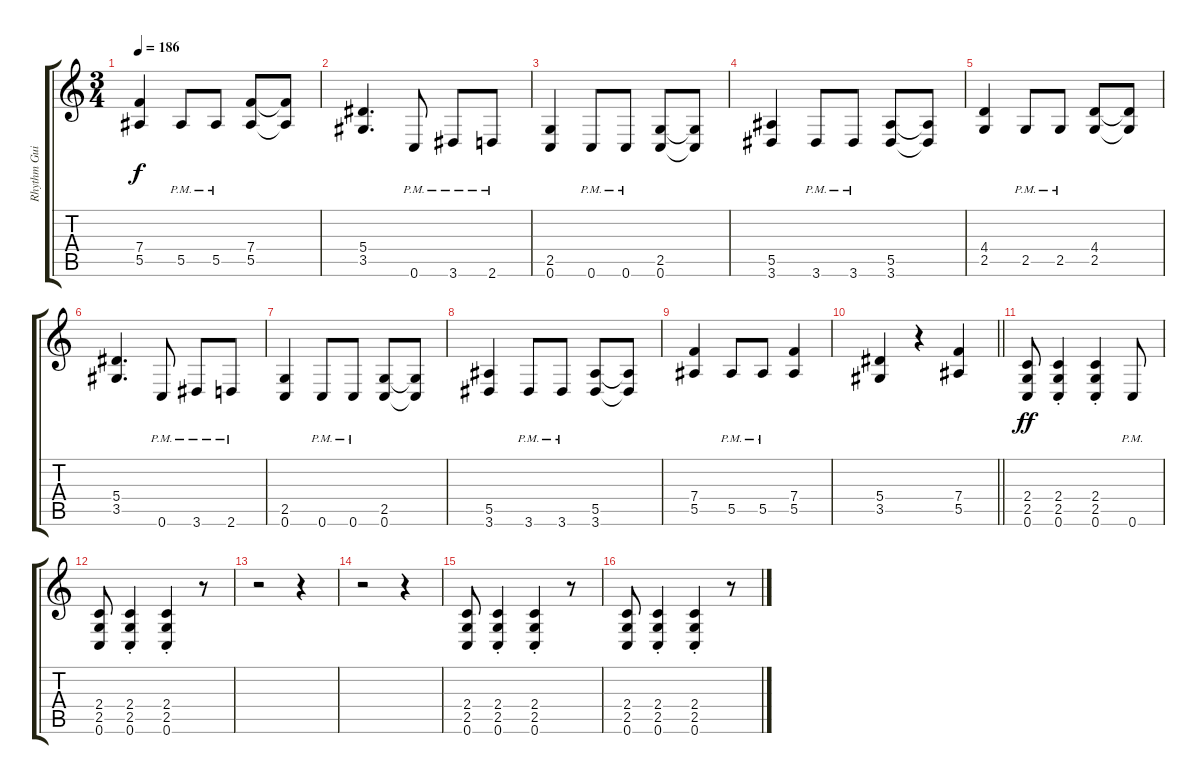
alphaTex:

\track ("Rhythm Guitar 2" "Rhythm Gui") {instrument distortionguitar}
\staff {score tabs}
\tuning (C4 G3 Eb3 Bb2 F2 C2) {hide}
\ts (3 4)
\tempo 186
\clef g2
\ks c
(7.4 5.5).4{dy f} 5.5{pm}.8 5.5{pm}.8 (7.4 5.5).8 (7.4{t} 5.5{t}).8 |
(5.4 3.5).4{d} 0.6{pm}.8 3.6{pm}.8 2.6{pm}.8 |
(2.5 0.6).4 0.6{pm}.8 0.6{pm}.8 (2.5 0.6).8 (2.5{t} 0.6{t}).8 |
(5.5 3.6).4 3.6{pm}.8 3.6{pm}.8 (5.5 3.6).8 (5.5{t} 3.6{t}).8 |
(4.4 2.5).4 2.5{pm}.8 2.5{pm}.8 (4.4 2.5).8 (4.4{t} 2.5{t}).8 |
(5.4 3.5).4{d} 0.6{pm}.8 3.6{pm}.8 2.6{pm}.8 |
(2.5 0.6).4 0.6{pm}.8 0.6{pm}.8 (2.5 0.6).8 (2.5{t} 0.6{t}).8 |
(5.5 3.6).4 3.6{pm}.8 3.6{pm}.8 (5.5 3.6).8 (5.5{t} 3.6{t}).8 |
(7.4 5.5).4 5.5{pm}.8 5.5{pm}.8 (7.4 5.5).4 |
\barLineRight lightlight
(5.4 3.5).4 r.4 (7.4 5.5).4 |
(2.4 2.5 0.6).8{dy ff} (2.4{st} 2.5{st} 0.6{st}).4 (2.4{st} 2.5{st} 0.6{st}).4 0.6{pm}.8 |
(2.4 2.5 0.6).8 (2.4{st} 2.5{st} 0.6{st}).4 (2.4{st} 2.5{st} 0.6{st}).4 r.8 |
r.2 r.4 |
r.2 r.4 |
(2.4 2.5 0.6).8 (2.4{st} 2.5{st} 0.6{st}).4 (2.4{st} 2.5{st} 0.6{st}).4 r.8 |
(2.4 2.5 0.6).8 (2.4{st} 2.5{st} 0.6{st}).4 (2.4{st} 2.5{st} 0.6{st}).4 r.8
